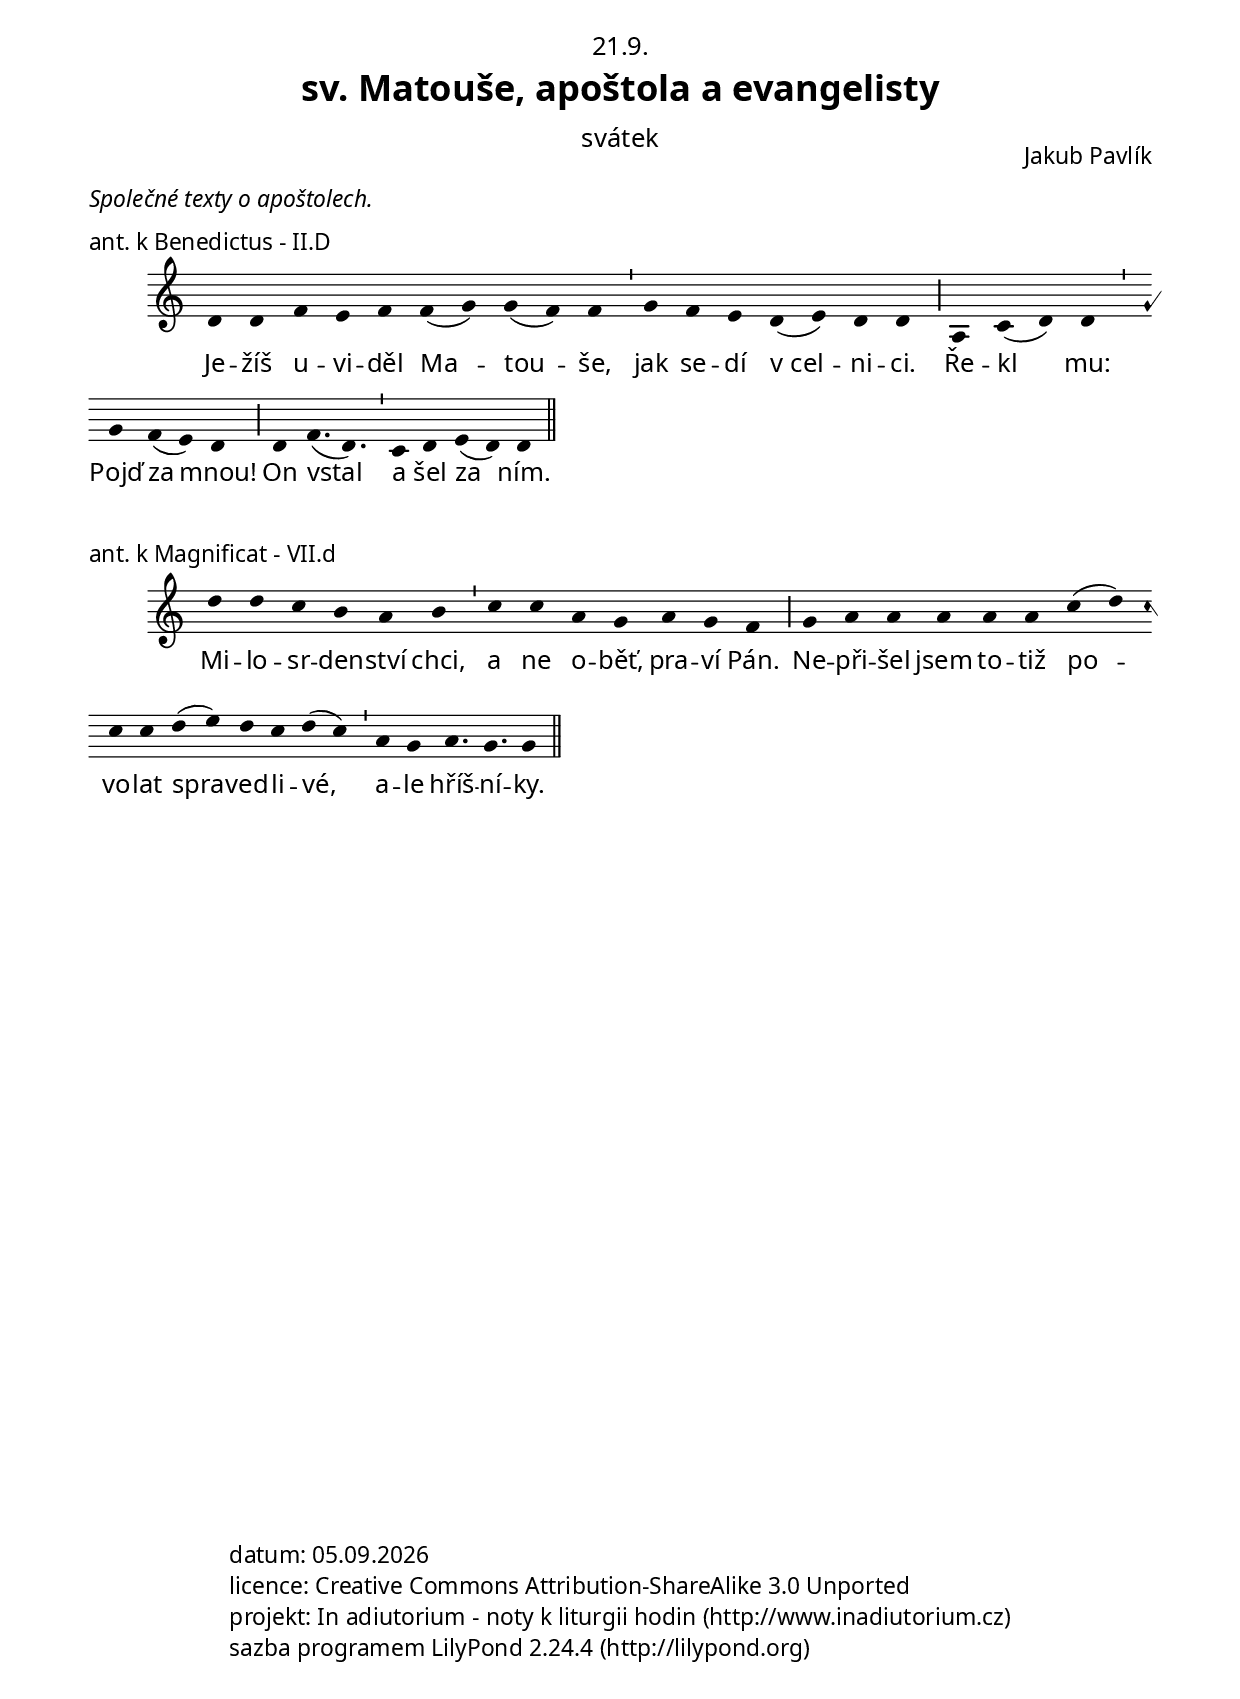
\version "2.19.28"

\include "../spolecne.ly"

\header {
  title = \markup\titleSvatek
            "sv. Matouše, apoštola a evangelisty"
            svátek
            21.9.
  composer = "Jakub Pavlík"
}

\markup\communia #'(#:apostol)

\score {
  \relative c' {
    \choralniRezim
    d4 d f e f f( g) g( f) f \barMin
    g f e d( e) d d \barMaior
    a c( d) d \barMin
    g f( e) d \barMaior
    d f4.( d) \barMin
    c4 d e( d) d \barFinalis
  }
  \addlyrics {
    Je -- žíš u -- vi -- děl Ma -- tou -- še,
    jak se -- dí v_cel -- ni -- ci.
    Ře -- kl mu:
    Pojď za mnou!
    On vstal
    a šel za ním.
  }
  \header {
    quid = "ant. k Benedictus"
    modus = "II"
    differentia = "D"
    psalmus = ""
    id = "aben"
    piece = \markup {\sestavTitulekBezZalmu}
  }
}

\score {
  \relative c'' {
    \choralniRezim
    d4 d c b a b \barMin
    c c a g a g f \barMaior
    g a a a a a c( d) c c d( e) d c d( c) \barMin
    a g a4. g g4 \barFinalis
  }
  \addlyrics {
    Mi -- lo -- sr -- den -- ství chci,
    a ne o -- běť, pra -- ví Pán.
    Ne -- při -- šel jsem to -- tiž po -- vo -- lat spra -- ved -- li -- vé,
    a -- le hříš -- ní -- ky.
  }
  \header {
    quid = "ant. k Magnificat"
    modus = "VII"
    differentia = "d"
    psalmus = ""
    id = "amag"
    piece = \markup {\sestavTitulekBezZalmu}
  }
}
